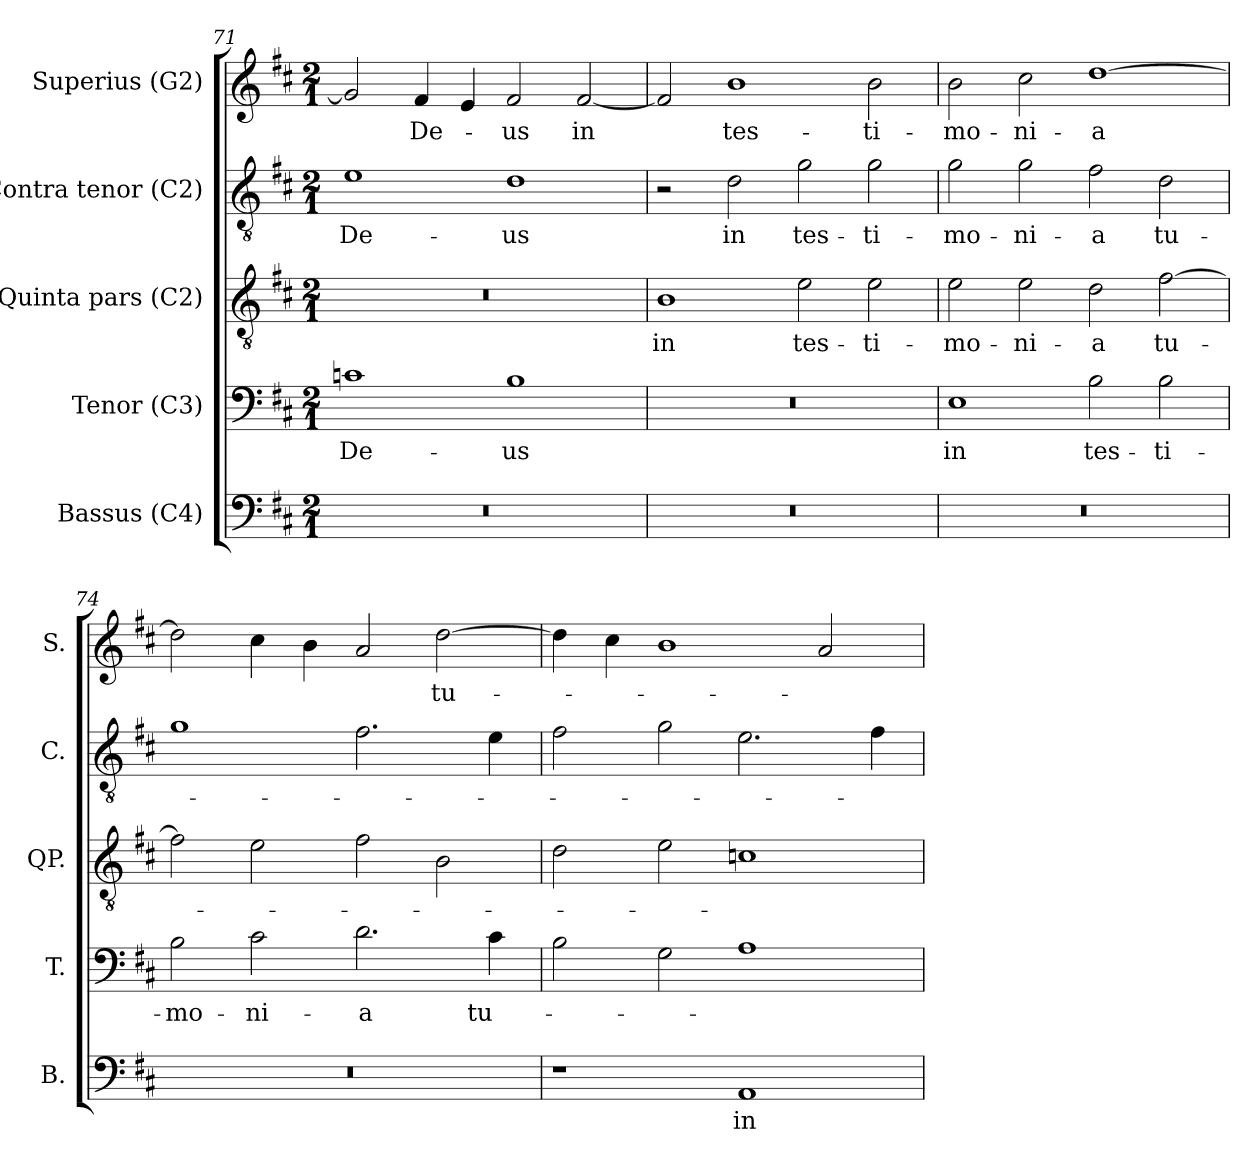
**kern	**text	**kern	**text	**kern	**text	**kern	**text	**kern	**text
*part5	*part5	*part4	*part4	*part3	*part3	*part2	*part2	*part1	*part1
*staff5	*staff5	*staff4	*staff4	*staff3	*staff3	*staff2	*staff2	*staff1	*staff1
*I"Bassus (C4)	*	*I"Tenor (C3)	*	*I"Quinta pars (C2)	*	*I"Contra tenor (C2)	*	*I"Superius (G2)	*
*I'B.	*	*I'T.	*	*I'QP.	*	*I'C.	*	*I'S.	*
*clefF4	*	*clefF4	*	*clefGv2	*	*clefGv2	*	*clefG2	*
*	*	*ITrd7c12	*	*ITrd7c12	*	*ITrd7c12	*	*	*
*k[f#c#]	*	*k[f#c#]	*	*k[f#c#]	*	*k[f#c#]	*	*k[f#c#]	*
*D:	*	*D:	*	*D:	*	*D:	*	*D:	*
*M2/1	*	*M2/1	*	*M2/1	*	*M2/1	*	*M2/1	*
=71	=71	=71	=71	=71	=71	=71	=71	=71	=71
!LO:N:vis=1	!	!	!	!	!	!	!	!	!
!	!	!	!LO:LY:b:color=#000000	!LO:N:vis=1	!	!	!	!	!
!	!	!	!	!	!	!	!LO:LY:b:color=#000000	!	!
0r	.	1Ci	De-	0r	.	1Ei	De-	2gi/]	.
!	!	!	!	!	!	!	!	!	!LO:LY:b:color=#000000
.	.	.	.	.	.	.	.	4f#i/	De-
.	.	.	.	.	.	.	.	4ei/	.
!	!	!	!LO:LY:b:color=#000000	!	!	!	!	!	!
!	!	!	!	!	!	!	!LO:LY:b:color=#000000	!	!
!	!	!	!	!	!	!	!	!	!LO:LY:b:color=#000000
.	.	1BBi	-us	.	.	1Di	-us	2f#i/	-us
!	!	!	!	!	!	!	!	!	!LO:LY:b:color=#000000
.	.	.	.	.	.	.	.	[2f#i/	in
=72	=72	=72	=72	=72	=72	=72	=72	=72	=72
!LO:N:vis=1	!	!LO:N:vis=1	!	!	!	!	!	!	!
!	!	!	!	!	!LO:LY:b:color=#000000	!	!	!	!
0r	.	0r	.	1BBi	in	2r	.	2f#i/]	.
!	!	!	!	!	!	!	!LO:LY:b:color=#000000	!	!
!	!	!	!	!	!	!	!	!	!LO:LY:b:color=#000000
.	.	.	.	.	.	2Di\	in	1bi	tes-
!	!	!	!	!	!LO:LY:b:color=#000000	!	!	!	!
!	!	!	!	!	!	!	!LO:LY:b:color=#000000	!	!
.	.	.	.	2Ei\	tes-	2Gi\	tes-	.	.
!	!	!	!	!	!LO:LY:b:color=#000000	!	!	!	!
!	!	!	!	!	!	!	!LO:LY:b:color=#000000	!	!
!	!	!	!	!	!	!	!	!	!LO:LY:b:color=#000000
.	.	.	.	2Ei\	-ti-	2Gi\	-ti-	2bi\	-ti-
!!LO:PB:g=z
=73	=73	=73	=73	=73	=73	=73	=73	=73	=73
!LO:N:vis=1	!	!	!	!	!	!	!	!	!
!	!	!	!LO:LY:b:color=#000000	!	!	!	!	!	!
!	!	!	!	!	!LO:LY:b:color=#000000	!	!	!	!
!	!	!	!	!	!	!	!LO:LY:b:color=#000000	!	!
!	!	!	!	!	!	!	!	!	!LO:LY:b:color=#000000
0r	.	1EEi	in	2Ei\	-mo-	2Gi\	-mo-	2bi\	-mo-
!	!	!	!	!	!LO:LY:b:color=#000000	!	!	!	!
!	!	!	!	!	!	!	!LO:LY:b:color=#000000	!	!
!	!	!	!	!	!	!	!	!	!LO:LY:b:color=#000000
.	.	.	.	2Ei\	-ni-	2Gi\	-ni-	2cc#i\	-ni-
!	!	!	!LO:LY:b:color=#000000	!	!	!	!	!	!
!	!	!	!	!	!LO:LY:b:color=#000000	!	!	!	!
!	!	!	!	!	!	!	!LO:LY:b:color=#000000	!	!
!	!	!	!	!	!	!	!	!	!LO:LY:b:color=#000000
.	.	2BBi\	tes-	2Di\	-a	2F#i\	-a	[1ddi	-a
!	!	!	!LO:LY:b:color=#000000	!	!	!	!	!	!
!	!	!	!	!	!LO:LY:b:color=#000000	!	!	!	!
!	!	!	!	!	!	!	!LO:LY:b:color=#000000	!	!
.	.	2BBi\	-ti-	[2F#i\	tu-	2Di\	tu-	.	.
=74	=74	=74	=74	=74	=74	=74	=74	=74	=74
!LO:N:vis=1	!	!	!	!	!	!	!	!	!
!	!	!	!LO:LY:b:color=#000000	!	!	!	!	!	!
0r	.	2BBi\	-mo-	2F#i\]	.	1Gi	.	2ddi\]	.
!	!	!	!LO:LY:b:color=#000000	!	!	!	!	!	!
.	.	2C#i\	-ni-	2Ei\	.	.	.	4cc#i\	.
.	.	.	.	.	.	.	.	4bi\	.
!	!	!	!LO:LY:b:color=#000000	!	!	!	!	!	!
.	.	2.Di\	-a	2F#i\	.	2.F#i\	.	2ai/	.
!	!	!	!	!	!	!	!	!	!LO:LY:b:color=#000000
.	.	.	.	2BBi\	.	.	.	[2ddi\	tu-
!	!	!	!LO:LY:b:color=#000000	!	!	!	!	!	!
.	.	4C#i\	tu-	.	.	4Ei\	.	.	.
=75	=75	=75	=75	=75	=75	=75	=75	=75	=75
1r	.	2BBi\	.	2Di\	.	2F#i\	.	4ddi\]	.
.	.	.	.	.	.	.	.	4cc#i\	.
.	.	2GGi\	.	2Ei\	.	2Gi\	.	1bi	.
!	!LO:LY:b:color=#000000	!	!	!	!	!	!	!	!
1AAi	in	1AAi	.	1Ci	.	2.Ei\	.	.	.
.	.	.	.	.	.	.	.	2ai/	.
.	.	.	.	.	.	4F#i\	.	.	.
=	=	=	=	=	=	=	=	=	=
*-	*-	*-	*-	*-	*-	*-	*-	*-	*-
